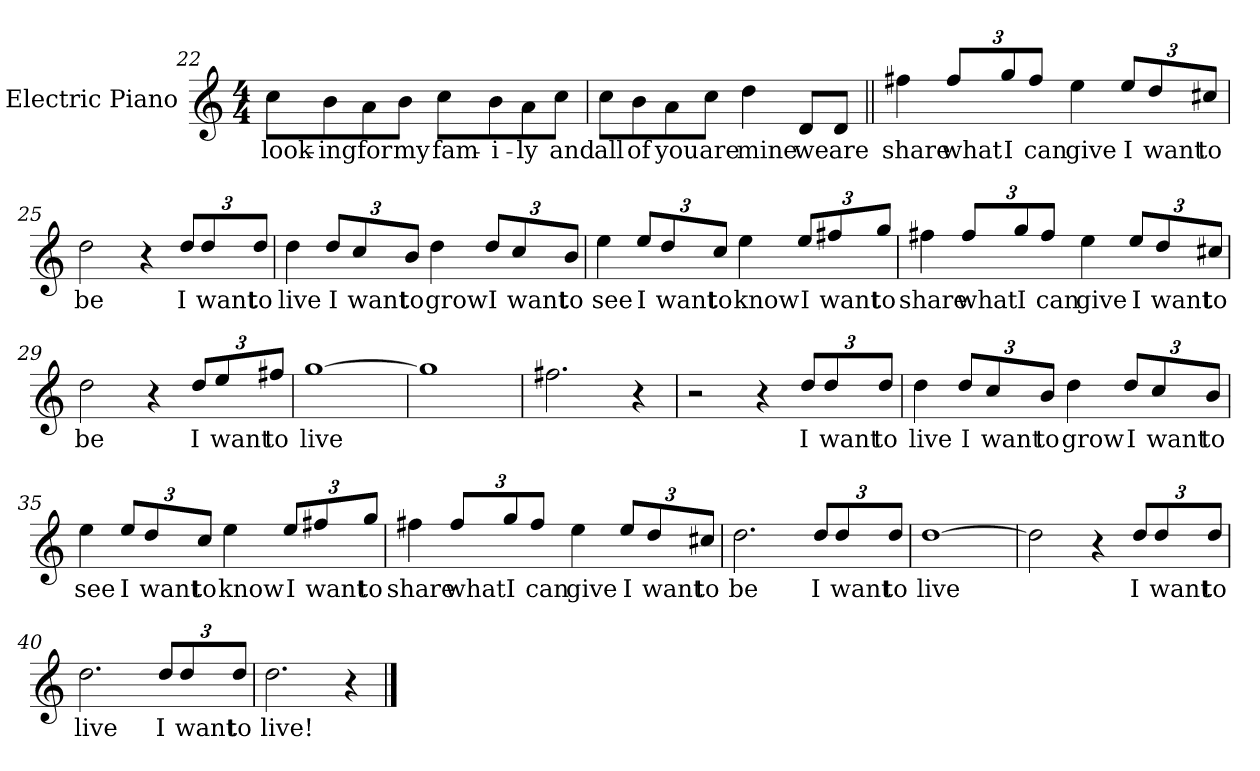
**kern	**text
*part1	*part1
*staff1	*staff1
*I"Electric Piano	*
*I'E.Pno	*
*clefG2	*
*k[]	*
*C:	*
*M4/4	*
=22	=22
8cc\L	look-
8b\	-ing
8a\	for
8b\J	my
8cc\L	fam-
8b\	-i-
8a\	-ly
8cc\J	and
=23	=23
8cc\L	all
8b\	of
8a\	you
8cc\J	are
4dd\	mine
8d/L	we
8d/J	are
!!LO:LB:g=z
=24||	=24||
4ff#X\	share
*Xbrackettup	*
12ff#/L	what
12gg/	I
12ff#/J	can
4ee\	give
12ee/L	I
12dd/	want
12cc#X/J	to
=25	=25
2dd\	be
4r	.
12dd/L	I
12dd/	want
12dd/J	to
=26	=26
4dd\	live
12dd/L	I
12cc/	want
12b/J	to
4dd\	grow
12dd/L	I
12cc/	want
12b/J	to
=27	=27
4ee\	see
12ee/L	I
12dd/	want
12cc/J	to
4ee\	know
12ee/L	I
12ff#X/	want
12gg/J	to
!!LO:LB:g=z
=28	=28
4ff#X\	share
12ff#/L	what
12gg/	I
12ff#/J	can
4ee\	give
12ee/L	I
12dd/	want
12cc#X/J	to
=29	=29
2dd\	be
4r	.
12dd/L	I
12ee/	want
12ff#X/J	to
=30	=30
[1gg	live
=31	=31
1gg]	.
!!LO:LB:g=z
=32	=32
2.ff#X\	.
4r	.
=33	=33
2r	.
4r	.
12dd/L	I
12dd/	want
12dd/J	to
=34	=34
4dd\	live
12dd/L	I
12cc/	want
12b/J	to
4dd\	grow
12dd/L	I
12cc/	want
12b/J	to
=35	=35
4ee\	see
12ee/L	I
12dd/	want
12cc/J	to
4ee\	know
12ee/L	I
12ff#X/	want
12gg/J	to
!!LO:LB:g=z
=36	=36
4ff#X\	share
12ff#/L	what
12gg/	I
12ff#/J	can
4ee\	give
12ee/L	I
12dd/	want
12cc#X/J	to
=37	=37
2.dd\	be
12dd/L	I
12dd/	want
12dd/J	to
=38	=38
[1dd	live
=39	=39
2dd\]	.
4r	.
12dd/L	I
12dd/	want
12dd/J	to
=40	=40
2.dd\	live
12dd/L	I
12dd/	want
12dd/J	to
=41	=41
2.dd\	live!
4r	.
==	==
*-	*-
